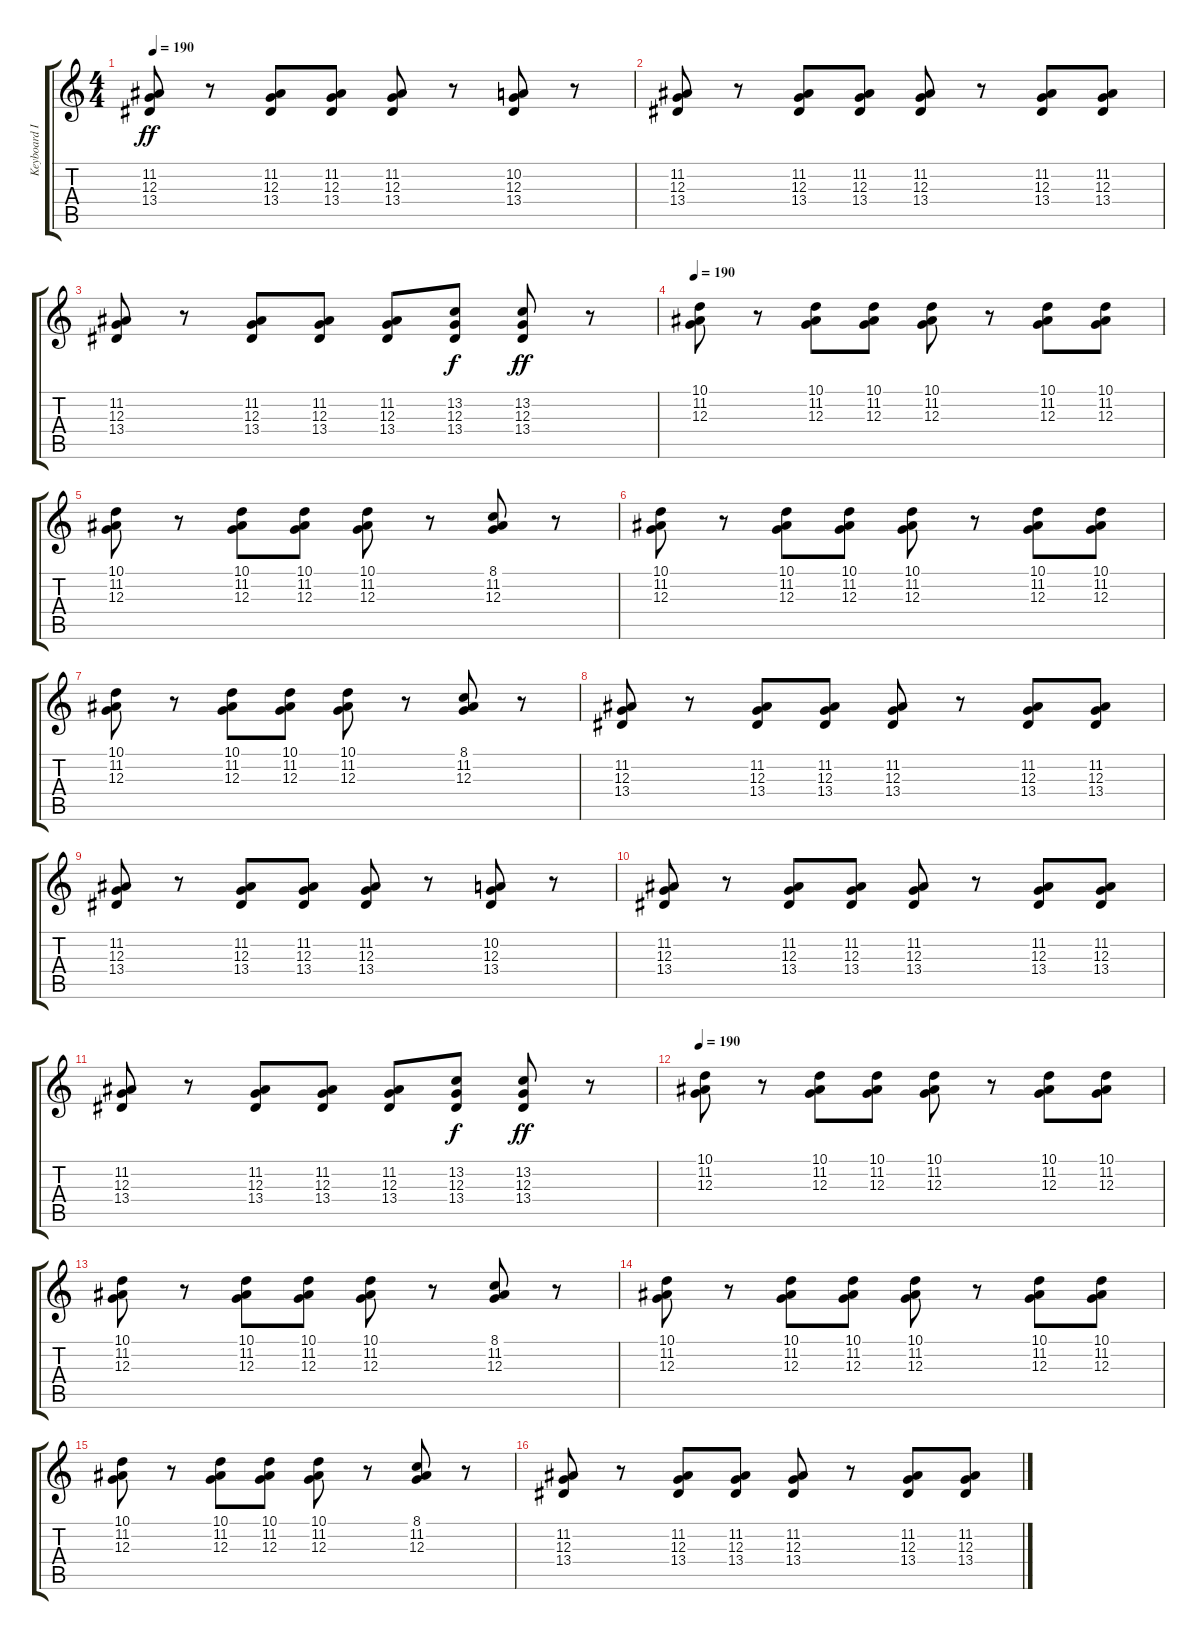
\track ("Keyboard II" "Keyboard I") {instrument acousticgrandpiano}
\staff {score tabs}
\tuning (E4 B3 G3 D3 A2 D2) {hide}
\ts (4 4)
\tempo 190
\clef g2
\ks c
(11.2 12.3 13.4).8{dy ff} r.8 (11.2 12.3 13.4).8 (11.2 12.3 13.4).8 (11.2 12.3 13.4).8 r.8 (10.2 12.3 13.4).8 r.8 |
(11.2 12.3 13.4).8{volume 13 instrument stringensemble1} r.8 (11.2 12.3 13.4).8 (11.2 12.3 13.4).8 (11.2 12.3 13.4).8 r.8 (11.2 12.3 13.4).8 (11.2 12.3 13.4).8 |
(11.2 12.3 13.4).8 r.8 (11.2 12.3 13.4).8 (11.2 12.3 13.4).8 (11.2 12.3 13.4).8 (13.2 12.3 13.4).8{dy f} (13.2 12.3 13.4).8{dy ff} r.8 |
\tempo 190
(10.1 11.2 12.3).8{volume 13 instrument stringensemble1} r.8 (10.1 11.2 12.3).8 (10.1 11.2 12.3).8 (10.1 11.2 12.3).8 r.8 (10.1 11.2 12.3).8 (10.1 11.2 12.3).8 |
(10.1 11.2 12.3).8 r.8 (10.1 11.2 12.3).8 (10.1 11.2 12.3).8 (10.1 11.2 12.3).8 r.8 (8.1 11.2 12.3).8 r.8 |
(10.1 11.2 12.3).8{volume 13 instrument stringensemble1} r.8 (10.1 11.2 12.3).8 (10.1 11.2 12.3).8 (10.1 11.2 12.3).8 r.8 (10.1 11.2 12.3).8 (10.1 11.2 12.3).8 |
(10.1 11.2 12.3).8 r.8 (10.1 11.2 12.3).8 (10.1 11.2 12.3).8 (10.1 11.2 12.3).8 r.8 (8.1 11.2 12.3).8 r.8 |
(11.2 12.3 13.4).8{volume 13 instrument stringensemble1} r.8 (11.2 12.3 13.4).8 (11.2 12.3 13.4).8 (11.2 12.3 13.4).8 r.8 (11.2 12.3 13.4).8 (11.2 12.3 13.4).8 |
(11.2 12.3 13.4).8 r.8 (11.2 12.3 13.4).8 (11.2 12.3 13.4).8 (11.2 12.3 13.4).8 r.8 (10.2 12.3 13.4).8 r.8 |
(11.2 12.3 13.4).8{volume 13 instrument stringensemble1} r.8 (11.2 12.3 13.4).8 (11.2 12.3 13.4).8 (11.2 12.3 13.4).8 r.8 (11.2 12.3 13.4).8 (11.2 12.3 13.4).8 |
(11.2 12.3 13.4).8 r.8 (11.2 12.3 13.4).8 (11.2 12.3 13.4).8 (11.2 12.3 13.4).8 (13.2 12.3 13.4).8{dy f} (13.2 12.3 13.4).8{dy ff} r.8 |
\tempo 190
(10.1 11.2 12.3).8{volume 13 instrument stringensemble1} r.8 (10.1 11.2 12.3).8 (10.1 11.2 12.3).8 (10.1 11.2 12.3).8 r.8 (10.1 11.2 12.3).8 (10.1 11.2 12.3).8 |
(10.1 11.2 12.3).8 r.8 (10.1 11.2 12.3).8 (10.1 11.2 12.3).8 (10.1 11.2 12.3).8 r.8 (8.1 11.2 12.3).8 r.8 |
(10.1 11.2 12.3).8{volume 13 instrument stringensemble1} r.8 (10.1 11.2 12.3).8 (10.1 11.2 12.3).8 (10.1 11.2 12.3).8 r.8 (10.1 11.2 12.3).8 (10.1 11.2 12.3).8 |
(10.1 11.2 12.3).8 r.8 (10.1 11.2 12.3).8 (10.1 11.2 12.3).8 (10.1 11.2 12.3).8 r.8 (8.1 11.2 12.3).8 r.8 |
(11.2 12.3 13.4).8{volume 13 instrument stringensemble1} r.8 (11.2 12.3 13.4).8 (11.2 12.3 13.4).8 (11.2 12.3 13.4).8 r.8 (11.2 12.3 13.4).8 (11.2 12.3 13.4).8
